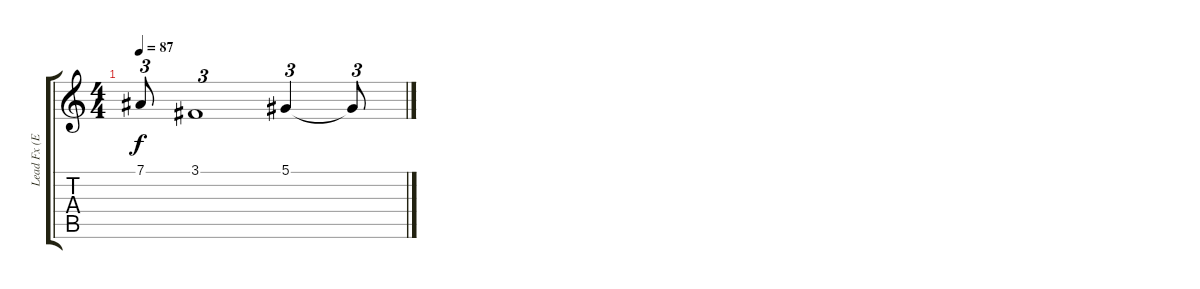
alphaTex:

\track ("Lead Fx (Everton)" "Lead Fx (E") {instrument fx5brightness}
\staff {score tabs}
\tuning (Eb4 Bb3 Gb3 Db3 Ab2 Eb2) {hide}
\ts (4 4)
\tempo 87
\clef g2
\ks c
7.1{t}.8{tu (3 2) dy f} 3.1.1{tu (3 2)} 5.1.4{tu (3 2)} 5.1{t}.8{tu (3 2)}
